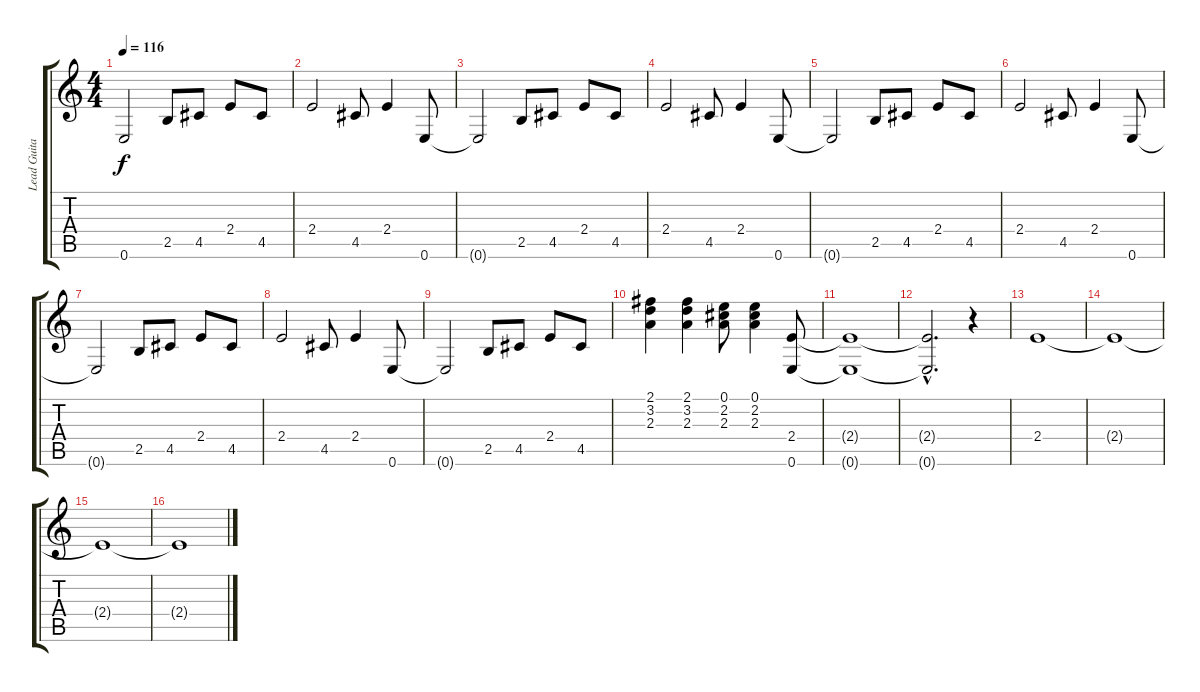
\track ("Lead Guitar" "Lead Guita") {instrument overdrivenguitar}
\staff {score tabs}
\tuning (E4 B3 G3 D3 A2 E2) {hide}
\ts (4 4)
\tempo 116
\clef g2
\ks c
0.6{t}.2{dy f} 2.5.8 4.5.8 2.4.8 4.5.8 |
2.4.2 4.5.8 2.4.4 0.6.8 |
0.6{t}.2 2.5.8 4.5.8 2.4.8 4.5.8 |
2.4.2 4.5.8 2.4.4 0.6.8 |
0.6{t}.2 2.5.8 4.5.8 2.4.8 4.5.8 |
2.4.2 4.5.8 2.4.4 0.6.8 |
0.6{t}.2 2.5.8 4.5.8 2.4.8 4.5.8 |
2.4.2 4.5.8 2.4.4 0.6.8 |
0.6{t}.2 2.5.8 4.5.8 2.4.8 4.5.8 |
(2.1 3.2 2.3).4 (2.1 3.2 2.3).4 (0.1 2.2 2.3).8 (0.1 2.2 2.3).4 (2.4 0.6).8 |
(2.4{t} 0.6{t}).1 |
(2.4{hac t} 0.6{hac t}).2{d} r.4 |
2.4.1 |
2.4{t}.1 |
2.4{t}.1 |
2.4{t}.1
